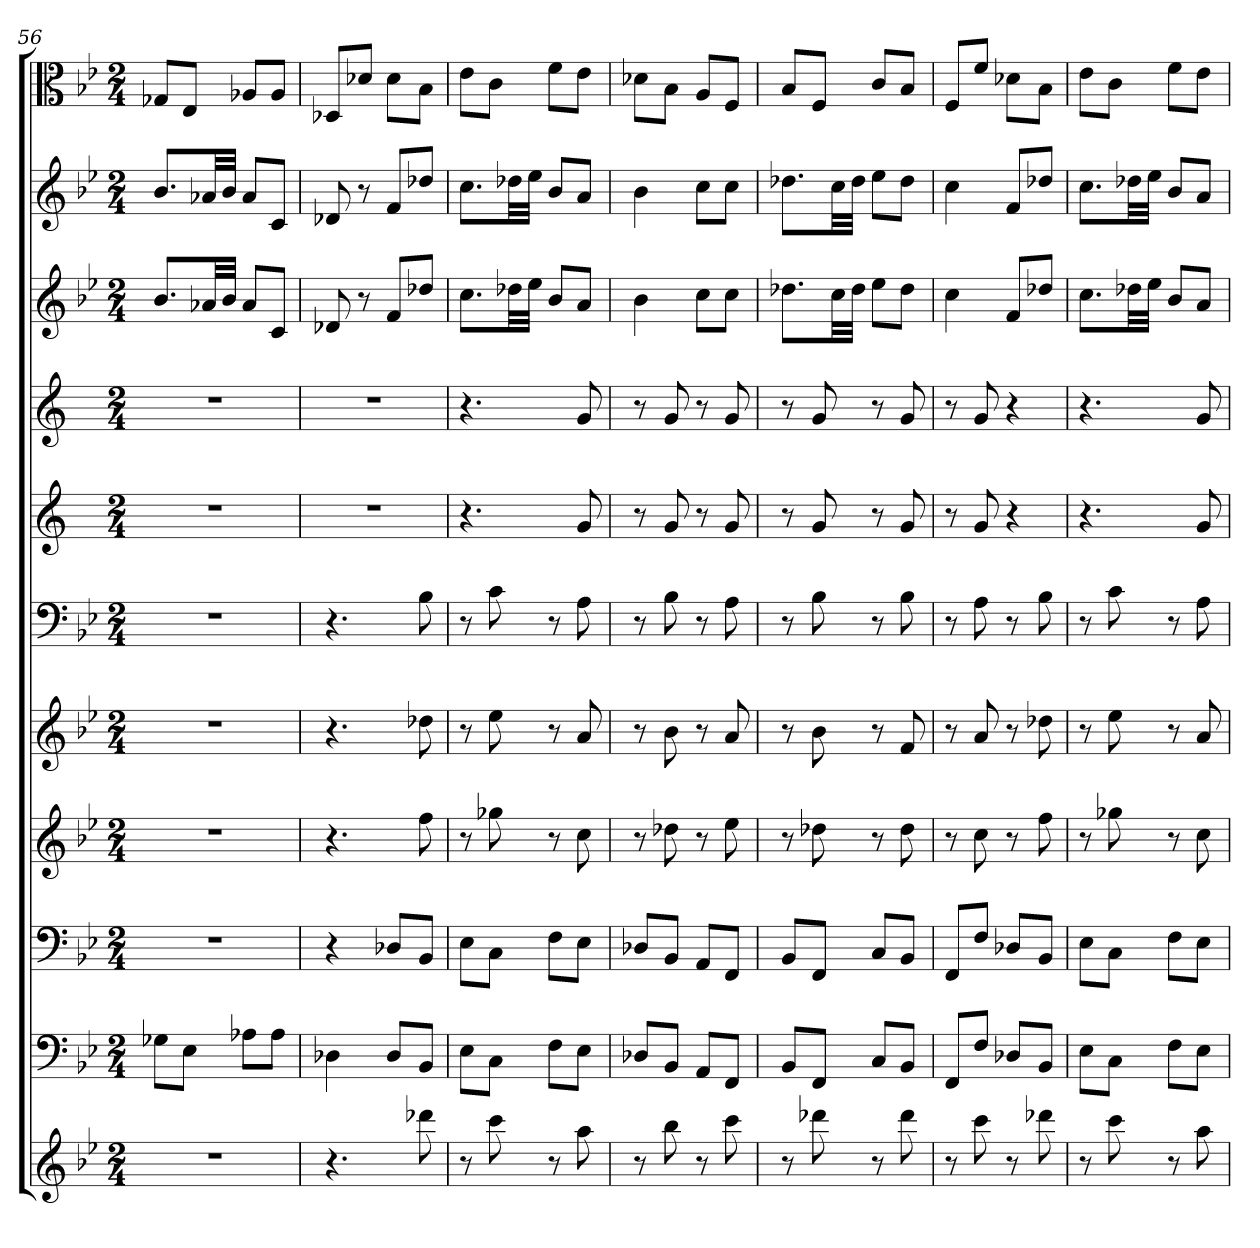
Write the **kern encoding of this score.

**kern	**kern	**kern	**kern	**kern	**kern	**kern	**kern	**kern	**kern	**kern
*part11	*part10	*part9	*part8	*part7	*part6	*part5	*part4	*part3	*part2	*part1
*staff11	*staff10	*staff9	*staff8	*staff7	*staff6	*staff5	*staff4	*staff3	*staff2	*staff1
*	*clefF4	*clefF4	*	*	*clefF4	*	*	*	*	*clefC3
*k[b-e-]	*k[b-e-]	*k[b-e-]	*k[b-e-]	*k[b-e-]	*k[b-e-]	*k[]	*k[]	*k[b-e-]	*k[b-e-]	*k[b-e-]
*B-:	*B-:	*B-:	*B-:	*B-:	*B-:	*	*	*B-:	*B-:	*B-:
*M2/4	*M2/4	*M2/4	*M2/4	*M2/4	*M2/4	*M2/4	*M2/4	*M2/4	*M2/4	*M2/4
=56	=56	=56	=56	=56	=56	=56	=56	=56	=56	=56
2r	8G-X\L	2r	2r	2r	2r	2r	2r	8.b-L	8.b-L	8G-X/L
.	8E-\J	.	.	.	.	.	.	.	.	8E-/J
.	.	.	.	.	.	.	.	32a-XLL	32a-XLL	.
.	.	.	.	.	.	.	.	32b-JJJ	32b-JJJ	.
.	8A-X\L	.	.	.	.	.	.	8a-L	8a-L	8A-X/L
.	8A-\J	.	.	.	.	.	.	8cJ	8cJ	8A-/J
=57	=57	=57	=57	=57	=57	=57	=57	=57	=57	=57
4.r	4D-X	4r	4.r	4.r	4.r	2r	2r	8d-X	8d-X	8D-X/L
.	.	.	.	.	.	.	.	8r	8r	8d-X/J
.	8D-/L	8D-X/L	.	.	.	.	.	8fL	8fL	8d-\L
8ddd-X	8BB-/J	8BB-/J	8ff	8dd-X	8B-	.	.	8dd-XJ	8dd-XJ	8B-\J
=58	=58	=58	=58	=58	=58	=58	=58	=58	=58	=58
8r	8E-\L	8E-\L	8r	8r	8r	4.r	4.r	8.ccL	8.ccL	8e-\L
8ccc	8C\J	8C\J	8gg-X	8ee-	8c	.	.	.	.	8c\J
.	.	.	.	.	.	.	.	32dd-XLL	32dd-XLL	.
.	.	.	.	.	.	.	.	32ee-JJJ	32ee-JJJ	.
8r	8F\L	8F\L	8r	8r	8r	.	.	8b-L	8b-L	8f\L
8aa	8E-\J	8E-\J	8cc	8a	8A	8g	8g	8aJ	8aJ	8e-\J
=59	=59	=59	=59	=59	=59	=59	=59	=59	=59	=59
8r	8D-X/L	8D-X/L	8r	8r	8r	8r	8r	4b-	4b-	8d-X\L
8bb-	8BB-/J	8BB-/J	8dd-X	8b-	8B-	8g	8g	.	.	8B-\J
8r	8AA/L	8AA/L	8r	8r	8r	8r	8r	8ccL	8ccL	8A/L
8ccc	8FF/J	8FF/J	8ee-	8a	8A	8g	8g	8ccJ	8ccJ	8F/J
=60	=60	=60	=60	=60	=60	=60	=60	=60	=60	=60
8r	8BB-/L	8BB-/L	8r	8r	8r	8r	8r	8.dd-XL	8.dd-XL	8B-/L
8ddd-X	8FF/J	8FF/J	8dd-X	8b-	8B-	8g	8g	.	.	8F/J
.	.	.	.	.	.	.	.	32ccLL	32ccLL	.
.	.	.	.	.	.	.	.	32dd-JJJ	32dd-JJJ	.
8r	8C/L	8C/L	8r	8r	8r	8r	8r	8ee-L	8ee-L	8c/L
8ddd-	8BB-/J	8BB-/J	8dd-	8f	8B-	8g	8g	8dd-J	8dd-J	8B-/J
=61	=61	=61	=61	=61	=61	=61	=61	=61	=61	=61
8r	8FF/L	8FF/L	8r	8r	8r	8r	8r	4cc	4cc	8F/L
8ccc	8F/J	8F/J	8cc	8a	8A	8g	8g	.	.	8f/J
8r	8D-X/L	8D-X/L	8r	8r	8r	4r	4r	8fL	8fL	8d-X\L
8ddd-X	8BB-/J	8BB-/J	8ff	8dd-X	8B-	.	.	8dd-XJ	8dd-XJ	8B-\J
=62	=62	=62	=62	=62	=62	=62	=62	=62	=62	=62
8r	8E-\L	8E-\L	8r	8r	8r	4.r	4.r	8.ccL	8.ccL	8e-\L
8ccc	8C\J	8C\J	8gg-X	8ee-	8c	.	.	.	.	8c\J
.	.	.	.	.	.	.	.	32dd-XLL	32dd-XLL	.
.	.	.	.	.	.	.	.	32ee-JJJ	32ee-JJJ	.
8r	8F\L	8F\L	8r	8r	8r	.	.	8b-L	8b-L	8f\L
8aa	8E-\J	8E-\J	8cc	8a	8A	8g	8g	8aJ	8aJ	8e-\J
=	=	=	=	=	=	=	=	=	=	=
*-	*-	*-	*-	*-	*-	*-	*-	*-	*-	*-
